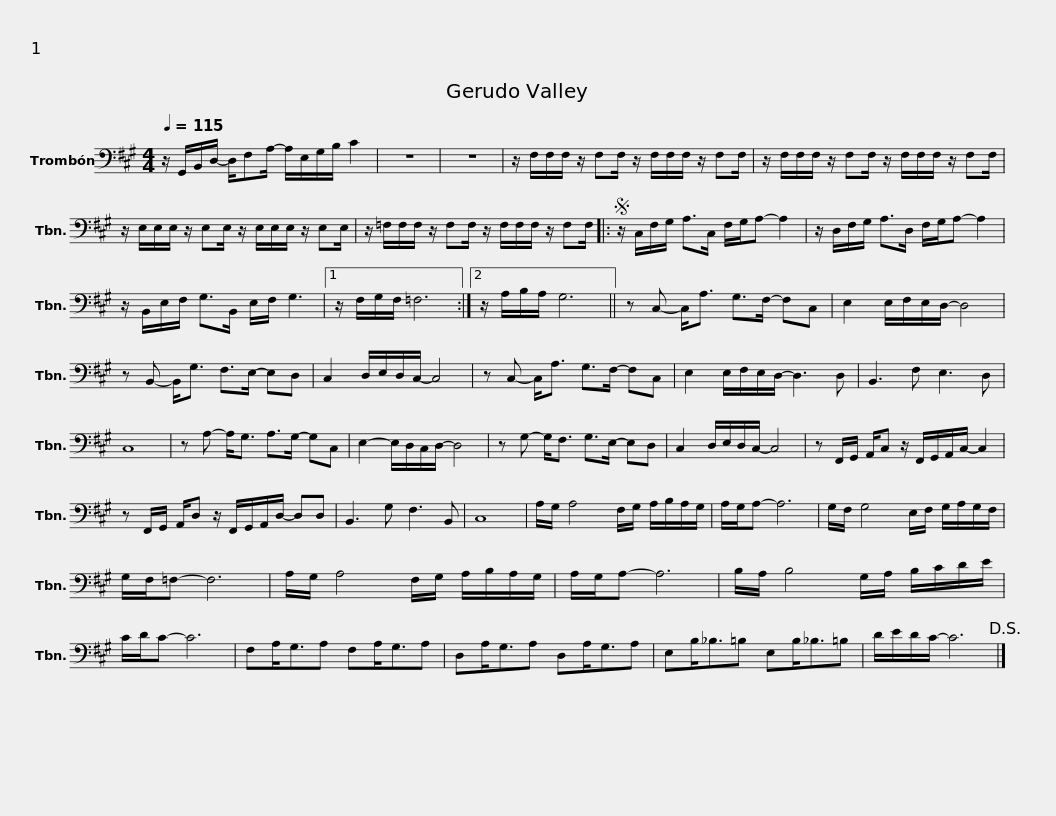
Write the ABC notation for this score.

X:1
L:1/8
Q:1/4=115
M:4/4
I:linebreak $
K:A
V:1 bass
V:1
 z/ G,,/B,,/D,/- D,/F,A,/- A,/E,/G,/B,/ C2 | z8 | z8 | z/ F,/F,/F,/ z/ F,F,/ z/ F,/F,/F,/ z/ F,F,/ | z/ F,/F,/F,/ z/ F,F,/ z/ F,/F,/F,/ z/ F,F,/ |$ %5
 z/ E,/E,/E,/ z/ E,E,/ z/ E,/E,/E,/ z/ E,E,/ | z/ =F,/F,/F,/ z/ F,F,/ z/ F,/F,/F,/ z/ F,F,/ |:S z/ C,/F,/G,/ A,>C, F,/G,/A,- A,2 |$ z/ D,/F,/G,/ A,>D, F,/G,/A,- A,2 | z/ B,,/E,/F,/ G,>B,, E,/F,/ G,3 |1 %10
 z/ F,/G,/F,/ =F,6 :|2 z/ A,/B,/A,/ G,6 || z C,- C,<A, G,>F,- F,C, |$ E,2 E,/F,/E,/D,/- D,4 | z B,,- B,,<G, F,>E,- E,D, | %15
 C,2 D,/E,/D,/C,/- C,4 | z C,- C,<A, G,>F,- F,C, | E,2 E,/F,/E,/D,/- D,3 D, | B,,3 F, E,3 D, |$ C,8 | %20
 z A,- A,<G, A,>G,- G,C, | E,2- E,/D,/C,/D,/- D,4 | z G,- G,<F, G,>E,- E,D, | C,2 D,/E,/D,/C,/- C,4 | z F,,/G,,/ A,,/C, z/ F,,/G,,/A,,/C,/- C,2 |$ %25
 z F,,/G,,/ A,,/D, z/ F,,/G,,/A,,/D,/- D,D, | B,,3 G, F,3 B,, | C,8 | A,/G,/ A,4 F,/G,/ A,/B,/A,/G,/ | A,/G,/A,- A,6 | %30
 G,/F,/ G,4 E,/F,/ G,/A,/G,/F,/ |$ G,/F,/=F,- F,6 | A,/G,/ A,4 F,/G,/ A,/B,/A,/G,/ | A,/G,/A,- A,6 | B,/A,/ B,4 G,/A,/ B,/C/D/E/ | %35
 C/D/C- C6 | F,A,<G,A, F,A,<G,A, |$ D,A,<G,A, D,A,<G,A, | E,B,<_B,=B, E,B,<_B,=B, | D/E/D/C/- C6!D.S.! |] %40
